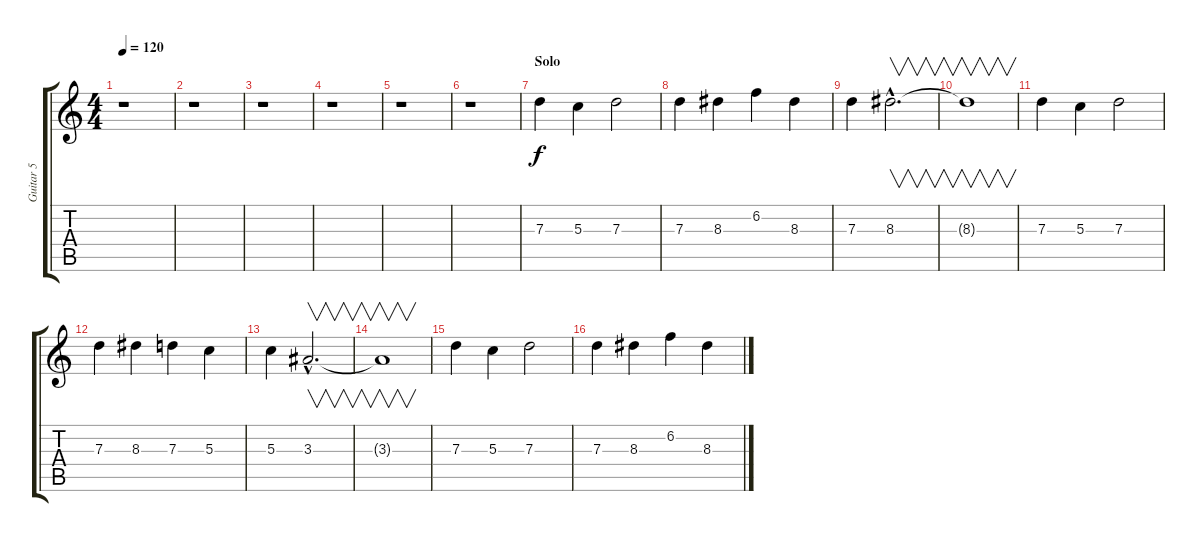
\track ("Guitar 5" "Guitar 5") {instrument acousticguitarsteel}
\staff {score tabs}
\tuning (E4 B3 G3 D3 A2 E2) {hide}
\ts (4 4)
\tempo 120
\clef g2
\ks c
r.1{dy f} |
r.1 |
r.1 |
r.1 |
r.1 |
r.1 |
\section ("" "Solo")
7.3.4 5.3.4 7.3.2 |
7.3.4 8.3.4 6.2.4 8.3.4 |
7.3.4 8.3{hac}.2{v d} |
8.3{t}.1{v} |
7.3.4 5.3.4 7.3.2 |
7.3.4 8.3.4 7.3.4 5.3.4 |
5.3.4 3.3{hac}.2{v d} |
3.3{t}.1{v} |
7.3.4 5.3.4 7.3.2 |
7.3.4 8.3.4 6.2.4 8.3.4
